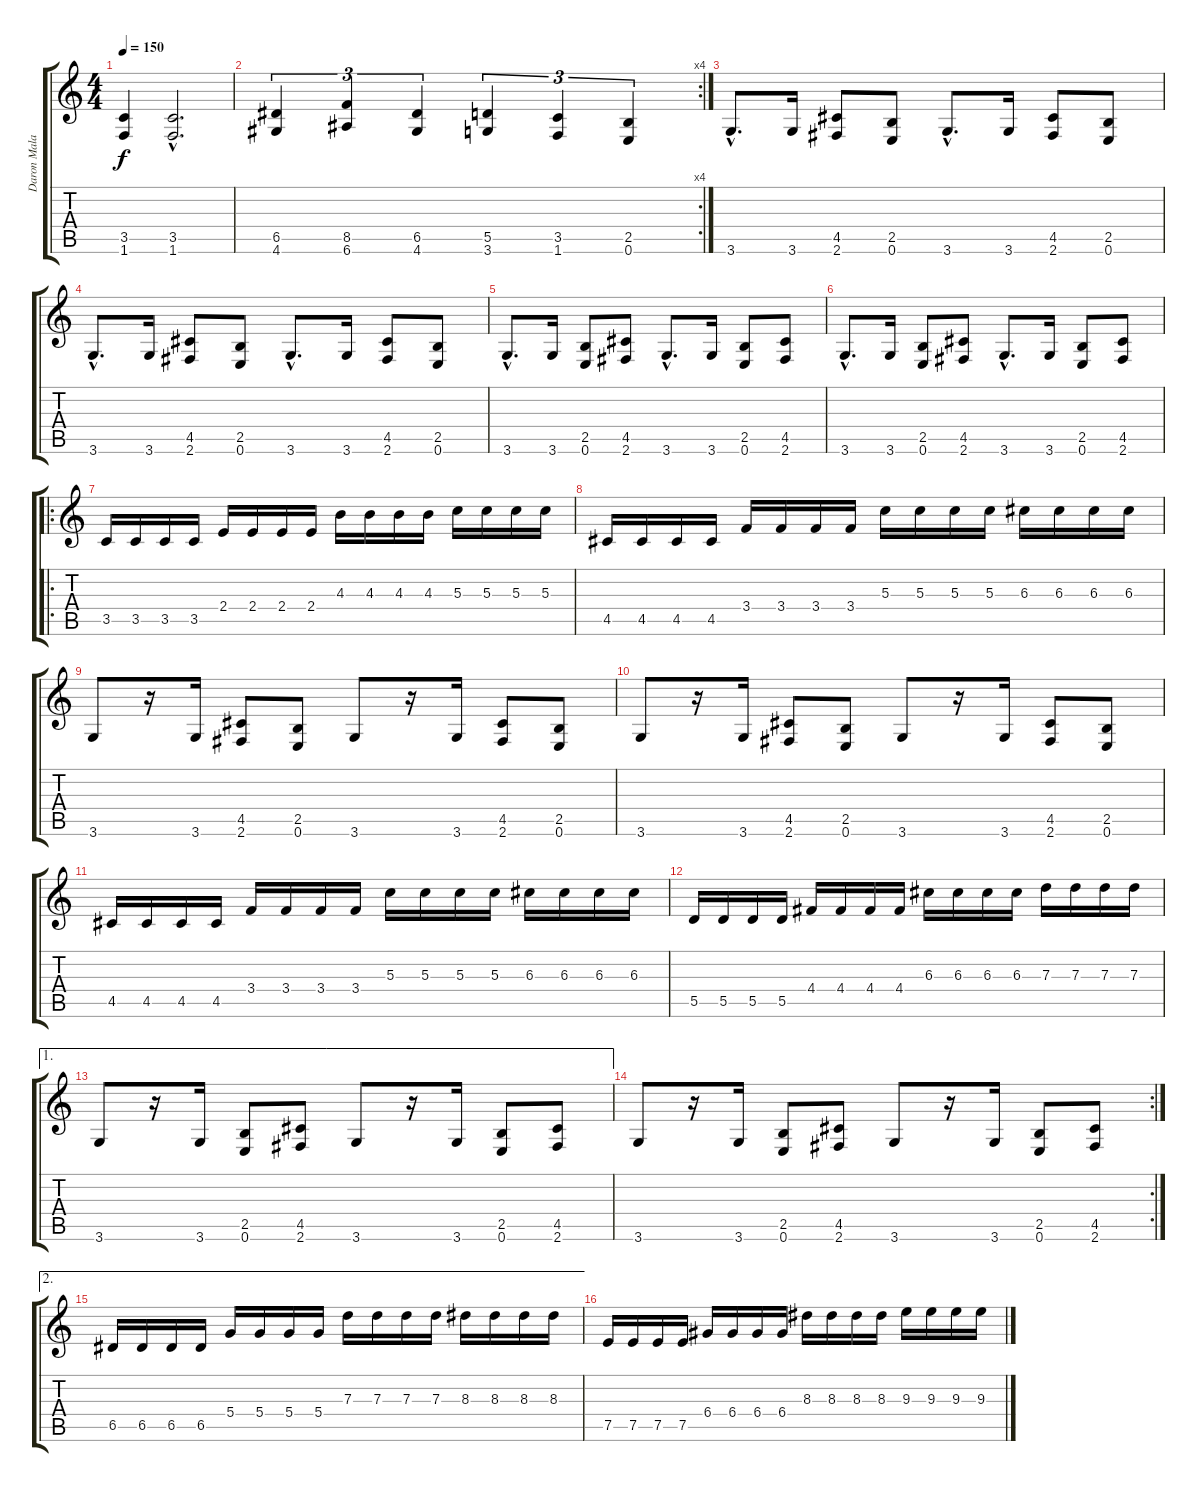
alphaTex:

\track ("Daron Malakian" "Daron Mala") {instrument overdrivenguitar}
\staff {score tabs}
\tuning (E4 B3 G3 D3 A2 E2) {hide}
\ts (4 4)
\tempo 150
\clef g2
\ks c
(3.5 1.6).4{dy f} (3.5{hac} 1.6{hac}).2{d} |
\rc 4
(6.5 4.6).4{tu (3 2)} (8.5 6.6).4{tu (3 2)} (6.5 4.6).4{tu (3 2)} (5.5 3.6).4{tu (3 2)} (3.5 1.6).4{tu (3 2)} (2.5 0.6).4{tu (3 2)} |
3.6{hac}.8{d} 3.6.16 (4.5 2.6).8 (2.5 0.6).8 3.6{hac}.8{d} 3.6.16 (4.5 2.6).8 (2.5 0.6).8 |
3.6{hac}.8{d} 3.6.16 (4.5 2.6).8 (2.5 0.6).8 3.6{hac}.8{d} 3.6.16 (4.5 2.6).8 (2.5 0.6).8 |
3.6{hac}.8{d} 3.6.16 (2.5 0.6).8 (4.5 2.6).8 3.6{hac}.8{d} 3.6.16 (2.5 0.6).8 (4.5 2.6).8 |
3.6{hac}.8{d} 3.6.16 (2.5 0.6).8 (4.5 2.6).8 3.6{hac}.8{d} 3.6.16 (2.5 0.6).8 (4.5 2.6).8 |
\ro
3.5.16 3.5.16 3.5.16 3.5.16 2.4.16 2.4.16 2.4.16 2.4.16 4.3.16 4.3.16 4.3.16 4.3.16 5.3.16 5.3.16 5.3.16 5.3.16 |
4.5.16 4.5.16 4.5.16 4.5.16 3.4.16 3.4.16 3.4.16 3.4.16 5.3.16 5.3.16 5.3.16 5.3.16 6.3.16 6.3.16 6.3.16 6.3.16 |
3.6.8 r.16 3.6.16 (4.5 2.6).8 (2.5 0.6).8 3.6.8 r.16 3.6.16 (4.5 2.6).8 (2.5 0.6).8 |
3.6.8 r.16 3.6.16 (4.5 2.6).8 (2.5 0.6).8 3.6.8 r.16 3.6.16 (4.5 2.6).8 (2.5 0.6).8 |
4.5.16 4.5.16 4.5.16 4.5.16 3.4.16 3.4.16 3.4.16 3.4.16 5.3.16 5.3.16 5.3.16 5.3.16 6.3.16 6.3.16 6.3.16 6.3.16 |
5.5.16 5.5.16 5.5.16 5.5.16 4.4.16 4.4.16 4.4.16 4.4.16 6.3.16 6.3.16 6.3.16 6.3.16 7.3.16 7.3.16 7.3.16 7.3.16 |
\ae 1
3.6.8 r.16 3.6.16 (2.5 0.6).8 (4.5 2.6).8 3.6.8 r.16 3.6.16 (2.5 0.6).8 (4.5 2.6).8 |
\rc 2
3.6.8 r.16 3.6.16 (2.5 0.6).8 (4.5 2.6).8 3.6.8 r.16 3.6.16 (2.5 0.6).8 (4.5 2.6).8 |
\ae 2
6.5.16 6.5.16 6.5.16 6.5.16 5.4.16 5.4.16 5.4.16 5.4.16 7.3.16 7.3.16 7.3.16 7.3.16 8.3.16 8.3.16 8.3.16 8.3.16 |
7.5.16 7.5.16 7.5.16 7.5.16 6.4.16 6.4.16 6.4.16 6.4.16 8.3.16 8.3.16 8.3.16 8.3.16 9.3.16 9.3.16 9.3.16 9.3.16
